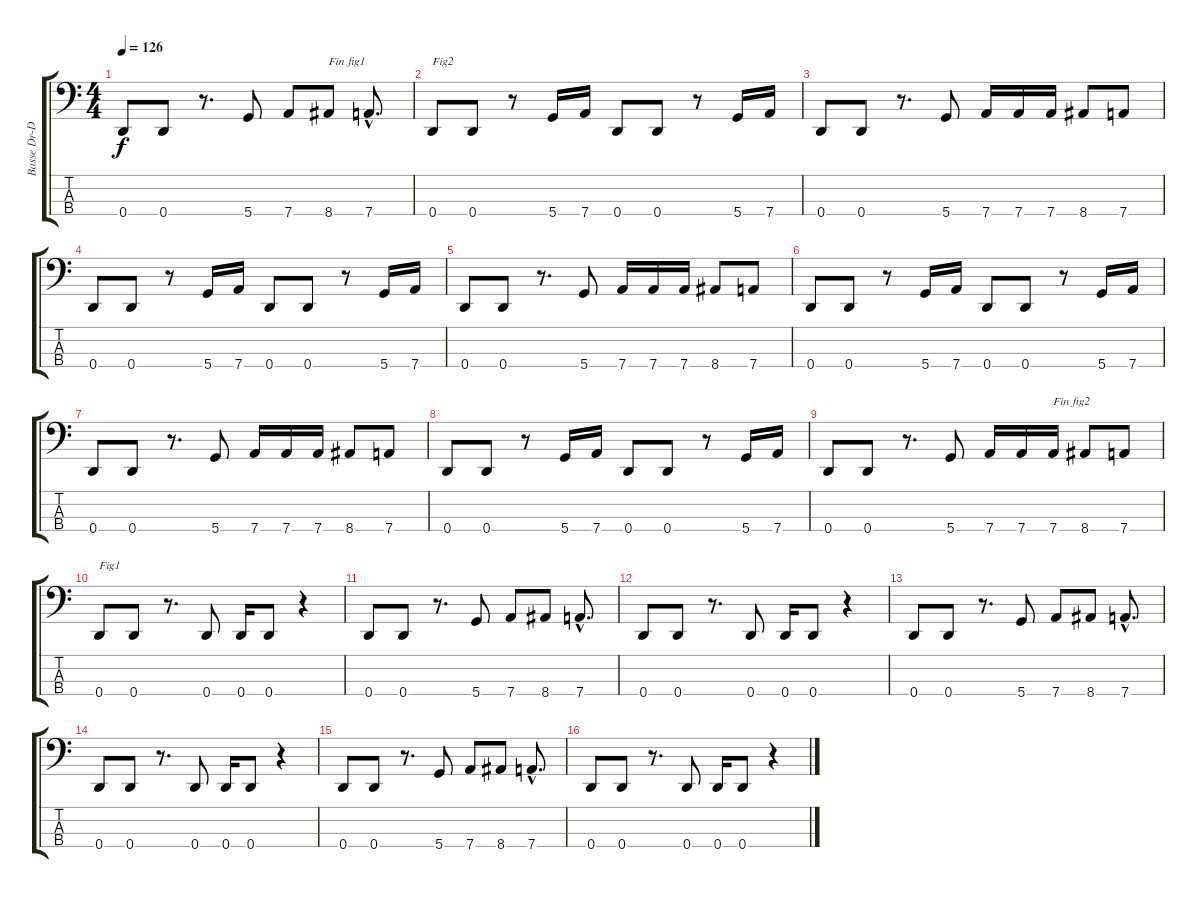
\track ("Basse Dr-D bis" "Basse Dr-D") {instrument synthbass2}
\staff {score tabs}
\tuning (G2 D2 A1 D1) {hide}
\ts (4 4)
\tempo 126
\clef f4
\ks c
0.4.8{dy f} 0.4.8 r.8{d} 5.4.8 7.4.8 8.4.8{txt "Fin fig1"} 7.4{hac}.8{d} |
0.4.8{txt "Fig2"} 0.4.8 r.8 5.4.16 7.4.16 0.4.8 0.4.8 r.8 5.4.16 7.4.16 |
0.4.8 0.4.8 r.8{d} 5.4.8 7.4.16 7.4.16 7.4.16 8.4.8 7.4.8 |
0.4.8 0.4.8 r.8 5.4.16 7.4.16 0.4.8 0.4.8 r.8 5.4.16 7.4.16 |
0.4.8 0.4.8 r.8{d} 5.4.8 7.4.16 7.4.16 7.4.16 8.4.8 7.4.8 |
0.4.8 0.4.8 r.8 5.4.16 7.4.16 0.4.8 0.4.8 r.8 5.4.16 7.4.16 |
0.4.8 0.4.8 r.8{d} 5.4.8 7.4.16 7.4.16 7.4.16 8.4.8 7.4.8 |
0.4.8 0.4.8 r.8 5.4.16 7.4.16 0.4.8 0.4.8 r.8 5.4.16 7.4.16 |
0.4.8 0.4.8 r.8{d} 5.4.8 7.4.16 7.4.16 7.4.16{txt "Fin fig2"} 8.4.8 7.4.8 |
0.4.8{txt "Fig1"} 0.4.8 r.8{d} 0.4.8 0.4.16 0.4.8 r.4 |
0.4.8 0.4.8 r.8{d} 5.4.8 7.4.8 8.4.8 7.4{hac}.8{d} |
0.4.8 0.4.8 r.8{d} 0.4.8 0.4.16 0.4.8 r.4 |
0.4.8 0.4.8 r.8{d} 5.4.8 7.4.8 8.4.8 7.4{hac}.8{d} |
0.4.8 0.4.8 r.8{d} 0.4.8 0.4.16 0.4.8 r.4 |
0.4.8 0.4.8 r.8{d} 5.4.8 7.4.8 8.4.8 7.4{hac}.8{d} |
0.4.8 0.4.8 r.8{d} 0.4.8 0.4.16 0.4.8 r.4
